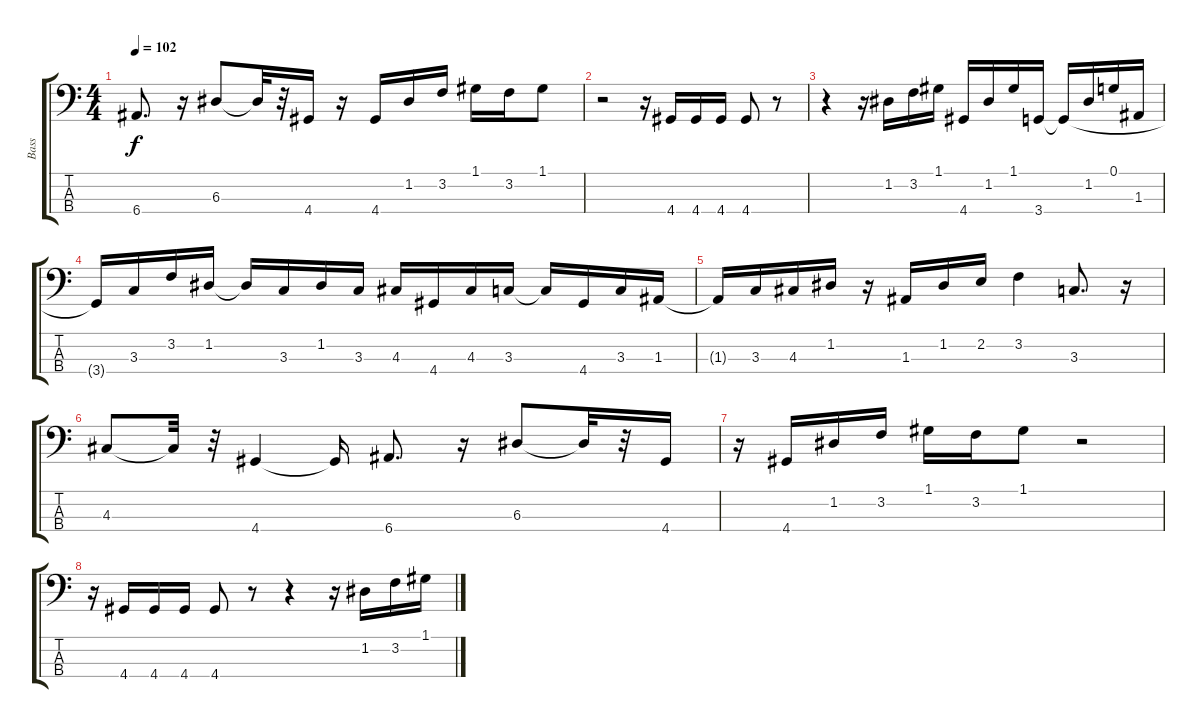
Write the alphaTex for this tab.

\track ("Bass" "Bass") {instrument electricbassfinger}
\staff {score tabs}
\tuning (G2 D2 A1 E1) {hide}
\ts (4 4)
\tempo 102
\clef f4
\ks c
6.4.8{d dy f} r.16 6.3.8 6.3{t}.32 r.32 4.4.16 r.16 4.4.16 1.2.16 3.2.16 1.1.16 3.2.16 1.1.8 |
r.2 r.16 4.4.16 4.4.16 4.4.16 4.4.8 r.8 |
r.4 r.16 1.2.16 3.2.16 1.1.16 4.4.16 1.2.16 1.1.16 3.4.16 3.4{t}.16 1.2.16 0.1.16 1.3.16 |
3.4{t}.16 3.3.16 3.2.16 1.2.16 1.2{t}.16 3.3.16 1.2.16 3.3.16 4.3.16 4.4.16 4.3.16 3.3.16 3.3{t}.16 4.4.16 3.3.16 1.3.16 |
1.3{t}.16 3.3.16 4.3.16 1.2.16 r.16 1.3.16 1.2.16 2.2.16 3.2.4 3.3.8{d} r.16 |
4.3.8 4.3{t}.32 r.32 4.4.4 4.4{t}.16 6.4.8{d} r.16 6.3.8 6.3{t}.32 r.32 4.4.16 |
r.16 4.4.16 1.2.16 3.2.16 1.1.16 3.2.16 1.1.8 r.2 |
r.16 4.4.16 4.4.16 4.4.16 4.4.8 r.8 r.4 r.16 1.2.16 3.2.16 1.1.16
